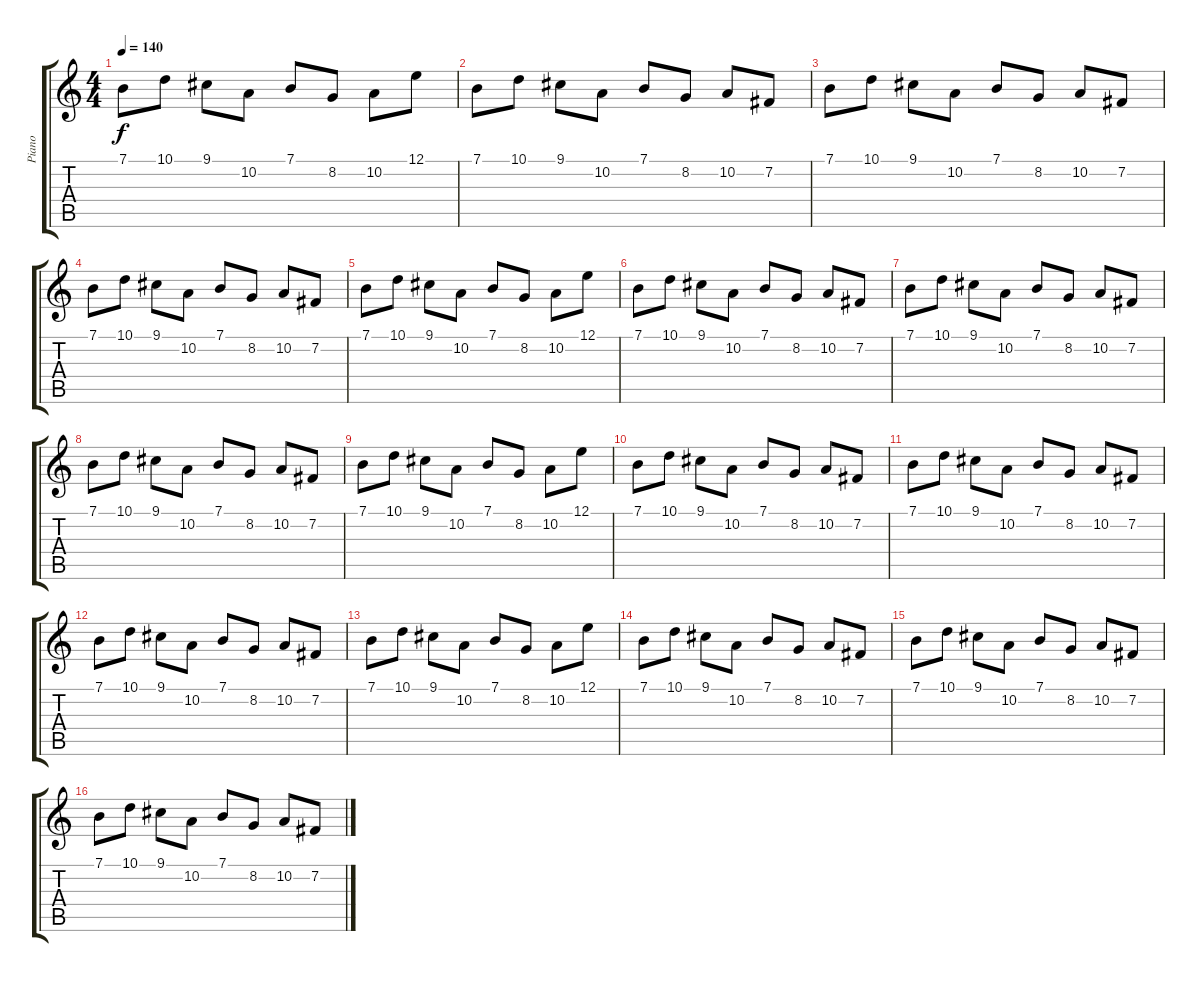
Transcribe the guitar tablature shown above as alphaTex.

\track ("Piano" "Piano") {instrument acousticgrandpiano}
\staff {score tabs}
\tuning (E4 B3 G3 D3 A2 E2) {hide}
\ts (4 4)
\tempo 140
\clef g2
\ks c
7.1.8{dy f} 10.1.8 9.1.8 10.2.8 7.1.8 8.2.8 10.2.8 12.1.8 |
7.1.8 10.1.8 9.1.8 10.2.8 7.1.8 8.2.8 10.2.8 7.2.8 |
7.1.8 10.1.8 9.1.8 10.2.8 7.1.8 8.2.8 10.2.8 7.2.8 |
7.1.8 10.1.8 9.1.8 10.2.8 7.1.8 8.2.8 10.2.8 7.2.8 |
7.1.8 10.1.8 9.1.8 10.2.8 7.1.8 8.2.8 10.2.8 12.1.8 |
7.1.8 10.1.8 9.1.8 10.2.8 7.1.8 8.2.8 10.2.8 7.2.8 |
7.1.8 10.1.8 9.1.8 10.2.8 7.1.8 8.2.8 10.2.8 7.2.8 |
7.1.8 10.1.8 9.1.8 10.2.8 7.1.8 8.2.8 10.2.8 7.2.8 |
7.1.8 10.1.8 9.1.8 10.2.8 7.1.8 8.2.8 10.2.8 12.1.8 |
7.1.8 10.1.8 9.1.8 10.2.8 7.1.8 8.2.8 10.2.8 7.2.8 |
7.1.8 10.1.8 9.1.8 10.2.8 7.1.8 8.2.8 10.2.8 7.2.8 |
7.1.8 10.1.8 9.1.8 10.2.8 7.1.8 8.2.8 10.2.8 7.2.8 |
7.1.8 10.1.8 9.1.8 10.2.8 7.1.8 8.2.8 10.2.8 12.1.8 |
7.1.8 10.1.8 9.1.8 10.2.8 7.1.8 8.2.8 10.2.8 7.2.8 |
7.1.8 10.1.8 9.1.8 10.2.8 7.1.8 8.2.8 10.2.8 7.2.8 |
7.1.8 10.1.8 9.1.8 10.2.8 7.1.8 8.2.8 10.2.8 7.2.8
